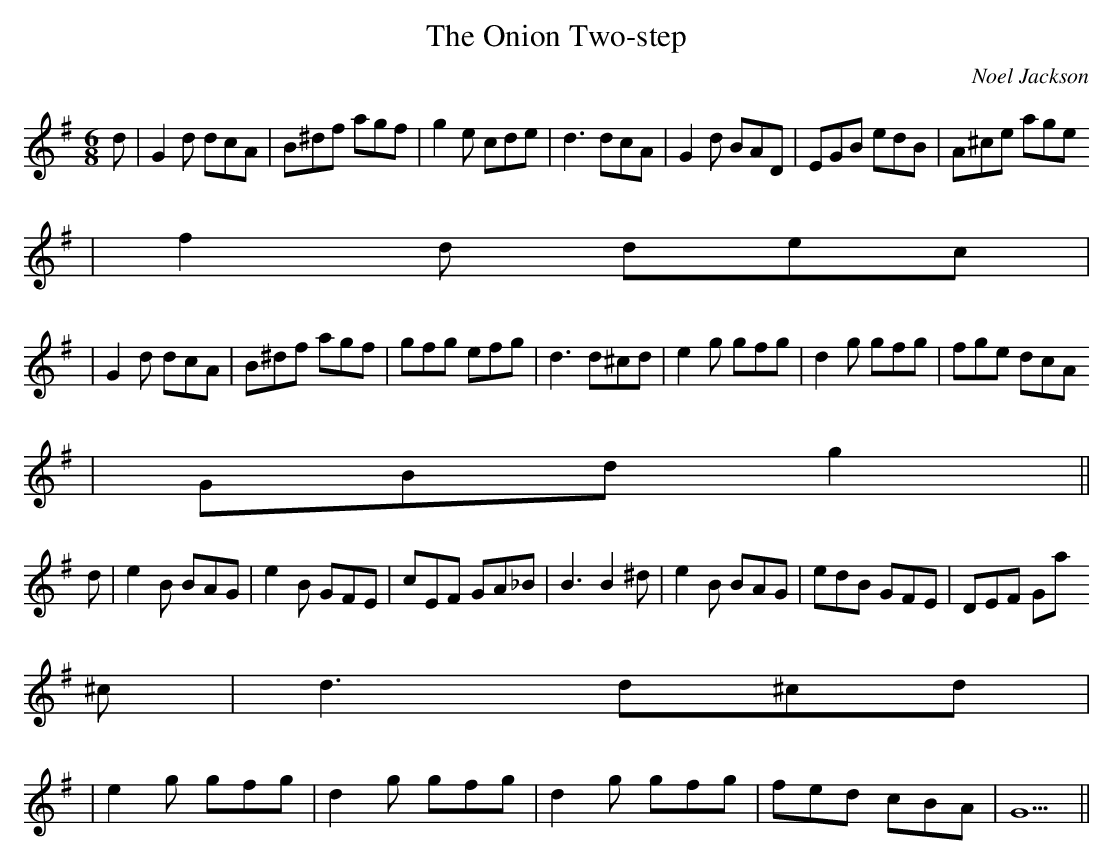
X:1
T:The Onion Two-step
M:6/8
L:1/8
C:Noel Jackson
K:G
d | G2d dcA | B^df agf | g2e cde | d3 dcA | G2d BAD | EGB edB | A^ce age
 | f2d dec|
  | G2d dcA | B^df agf | gfg efg | d3 d^cd| e2g gfg | d2g gfg | fge dcA
| GBd g2 ||
d | e2B BAG | e2B GFE | cEF GA_B | B3 B2^d | e2B BAG | edB GFE | DEF Ga
^c | d3 d^cd |
  | e2g gfg | d2g gfg | d2g gfg | fed cBA | G5 ||
